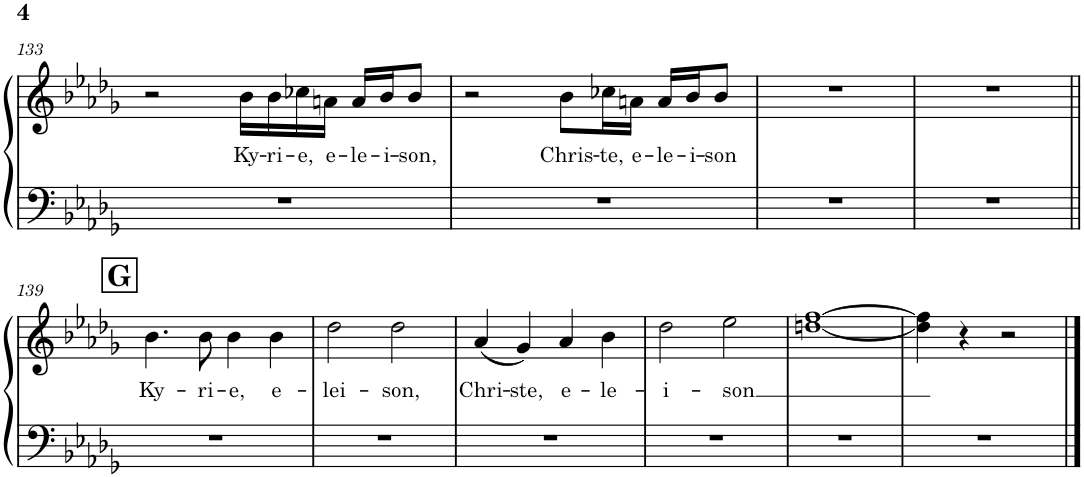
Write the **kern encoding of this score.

**kern	**kern	**text
*part1	*part1	*part1
*staff2	*staff1	*staff1
*I"Piano	*	*
*I'Pno.	*	*
!!LO:PB:g=z
*clefF4	*clefG2	*
*k[b-e-a-d-g-]	*k[b-e-a-d-g-]	*
*M4/4	*M4/4	*
*met(c)	*met(c)	*
=133	=133	=133
1r	2r	.
!	!	!LO:LY:b
.	16b-\LL	Ky-
!	!	!LO:LY:b
.	16b-\	-ri-
!	!	!LO:LY:b
.	16cc-X\	-e,
!	!	!LO:LY:b
.	16an\JJ	e-
!	!	!LO:LY:b
.	16a/LL	-le-
!	!	!LO:LY:b
.	16b-/J	-i-
!	!	!LO:LY:b
.	8b-/J	-son,
=134	=134	=134
1r	2r	.
!	!	!LO:LY:b
.	8b-\L	Chris-
!	!	!LO:LY:b
.	16cc-X\L	-te,
!	!	!LO:LY:b
.	16an\JJ	e-
!	!	!LO:LY:b
.	16a/LL	-le-
!	!	!LO:LY:b
.	16b-/J	-i-
!	!	!LO:LY:b
.	8b-/J	-son
=135	=135	=135
1r	1r	.
=136	=136	=136
1r	1r	.
!!LO:LB:g=z
!!LO:REH:place=s1:a:B:cj:fs=14:t=G
=139||	=139||	=139||
!	!	!LO:LY:b
1r	4.b-\	Ky-
!	!	!LO:LY:b
.	8b-\	-ri-
!	!	!LO:LY:b
.	4b-\	-e,
!	!	!LO:LY:b
.	4b-\	e-
=140	=140	=140
!	!	!LO:LY:b
1r	2dd-\	-lei-
!	!	!LO:LY:b
.	2dd-\	-son,
=141	=141	=141
!	!	!LO:LY:b
1r	(4a-/	Chri-
!	!	!LO:LY:b
.	4g-/)	-ste,
!	!	!LO:LY:b
.	4a-/	e-
!	!	!LO:LY:b
.	4b-\	-le-
=142	=142	=142
!	!	!LO:LY:b
1r	2dd-\	-i-
!	!	!LO:LY:b
.	2ee-\	-son
=143	=143	=143
1r	[1ddn [1ff	.
=144	=144	=144
1r	4dd\] 4ff\]	.
.	4r	.
.	2r	.
==	==	==
*-	*-	*-
